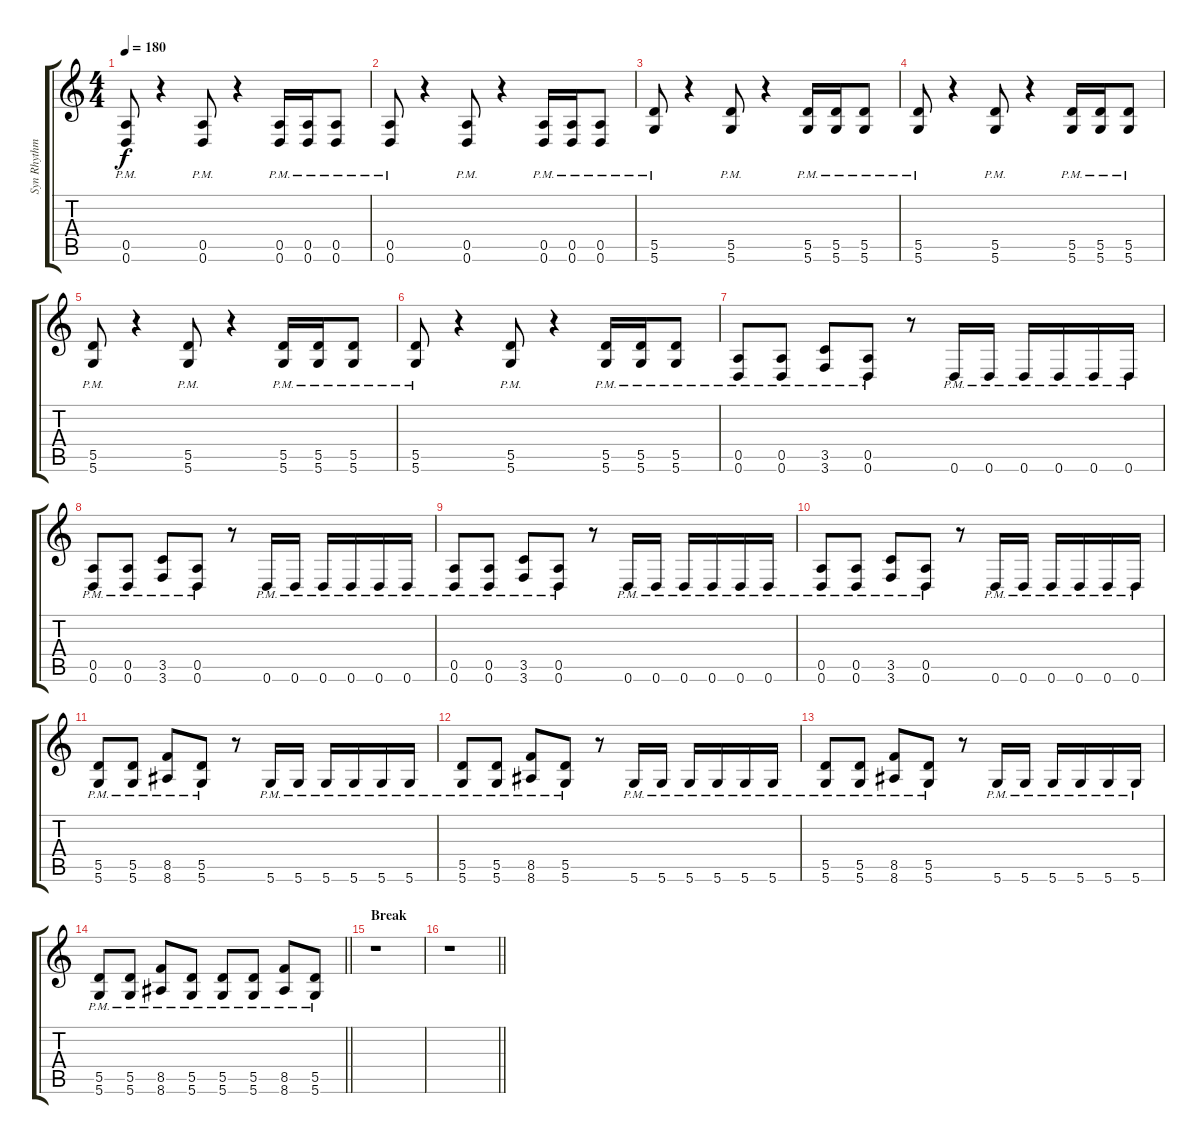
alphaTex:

\track ("Syn Rhythm" "Syn Rhythm") {instrument overdrivenguitar}
\staff {score tabs}
\tuning (E4 B3 G3 D3 A2 D2) {hide}
\ts (4 4)
\tempo 180
\clef g2
\ks c
(0.5{pm} 0.6{pm}).8{dy f} r.4 (0.5{pm} 0.6{pm}).8 r.4 (0.5{pm} 0.6{pm}).16 (0.5{pm} 0.6{pm}).16 (0.5{pm} 0.6{pm}).8 |
(0.5{pm} 0.6{pm}).8 r.4 (0.5{pm} 0.6{pm}).8 r.4 (0.5{pm} 0.6{pm}).16 (0.5{pm} 0.6{pm}).16 (0.5{pm} 0.6{pm}).8 |
(5.5{pm} 5.6{pm}).8 r.4 (5.5{pm} 5.6{pm}).8 r.4 (5.5{pm} 5.6{pm}).16 (5.5{pm} 5.6{pm}).16 (5.5{pm} 5.6{pm}).8 |
(5.5{pm} 5.6{pm}).8 r.4 (5.5{pm} 5.6{pm}).8 r.4 (5.5{pm} 5.6{pm}).16 (5.5{pm} 5.6{pm}).16 (5.5{pm} 5.6{pm}).8 |
(5.5{pm} 5.6{pm}).8 r.4 (5.5{pm} 5.6{pm}).8 r.4 (5.5{pm} 5.6{pm}).16 (5.5{pm} 5.6{pm}).16 (5.5{pm} 5.6{pm}).8 |
(5.5{pm} 5.6{pm}).8 r.4 (5.5{pm} 5.6{pm}).8 r.4 (5.5{pm} 5.6{pm}).16 (5.5{pm} 5.6{pm}).16 (5.5{pm} 5.6{pm}).8 |
(0.5{pm} 0.6{pm}).8 (0.5{pm} 0.6{pm}).8 (3.5{pm} 3.6{pm}).8 (0.5{pm} 0.6{pm}).8 r.8 0.6{pm}.16 0.6{pm}.16 0.6{pm}.16 0.6{pm}.16 0.6{pm}.16 0.6{pm}.16 |
(0.5{pm} 0.6{pm}).8 (0.5{pm} 0.6{pm}).8 (3.5{pm} 3.6{pm}).8 (0.5{pm} 0.6{pm}).8 r.8 0.6{pm}.16 0.6{pm}.16 0.6{pm}.16 0.6{pm}.16 0.6{pm}.16 0.6{pm}.16 |
(0.5{pm} 0.6{pm}).8 (0.5{pm} 0.6{pm}).8 (3.5{pm} 3.6{pm}).8 (0.5{pm} 0.6{pm}).8 r.8 0.6{pm}.16 0.6{pm}.16 0.6{pm}.16 0.6{pm}.16 0.6{pm}.16 0.6{pm}.16 |
(0.5{pm} 0.6{pm}).8 (0.5{pm} 0.6{pm}).8 (3.5{pm} 3.6{pm}).8 (0.5{pm} 0.6{pm}).8 r.8 0.6{pm}.16 0.6{pm}.16 0.6{pm}.16 0.6{pm}.16 0.6{pm}.16 0.6{pm}.16 |
(5.5{pm} 5.6{pm}).8 (5.5{pm} 5.6{pm}).8 (8.5{pm} 8.6{pm}).8 (5.5{pm} 5.6{pm}).8 r.8 5.6{pm}.16 5.6{pm}.16 5.6{pm}.16 5.6{pm}.16 5.6{pm}.16 5.6{pm}.16 |
(5.5{pm} 5.6{pm}).8 (5.5{pm} 5.6{pm}).8 (8.5{pm} 8.6{pm}).8 (5.5{pm} 5.6{pm}).8 r.8 5.6{pm}.16 5.6{pm}.16 5.6{pm}.16 5.6{pm}.16 5.6{pm}.16 5.6{pm}.16 |
(5.5{pm} 5.6{pm}).8 (5.5{pm} 5.6{pm}).8 (8.5{pm} 8.6{pm}).8 (5.5{pm} 5.6{pm}).8 r.8 5.6{pm}.16 5.6{pm}.16 5.6{pm}.16 5.6{pm}.16 5.6{pm}.16 5.6{pm}.16 |
\barLineRight lightlight
(5.5{pm} 5.6{pm}).8 (5.5{pm} 5.6{pm}).8 (8.5{pm} 8.6{pm}).8 (5.5{pm} 5.6{pm}).8 (5.5{pm} 5.6{pm}).8 (5.5{pm} 5.6{pm}).8 (8.5{pm} 8.6{pm}).8 (5.5{pm} 5.6{pm}).8 |
\section ("" "Break")
r.1 |
\barLineRight lightlight
r.1
